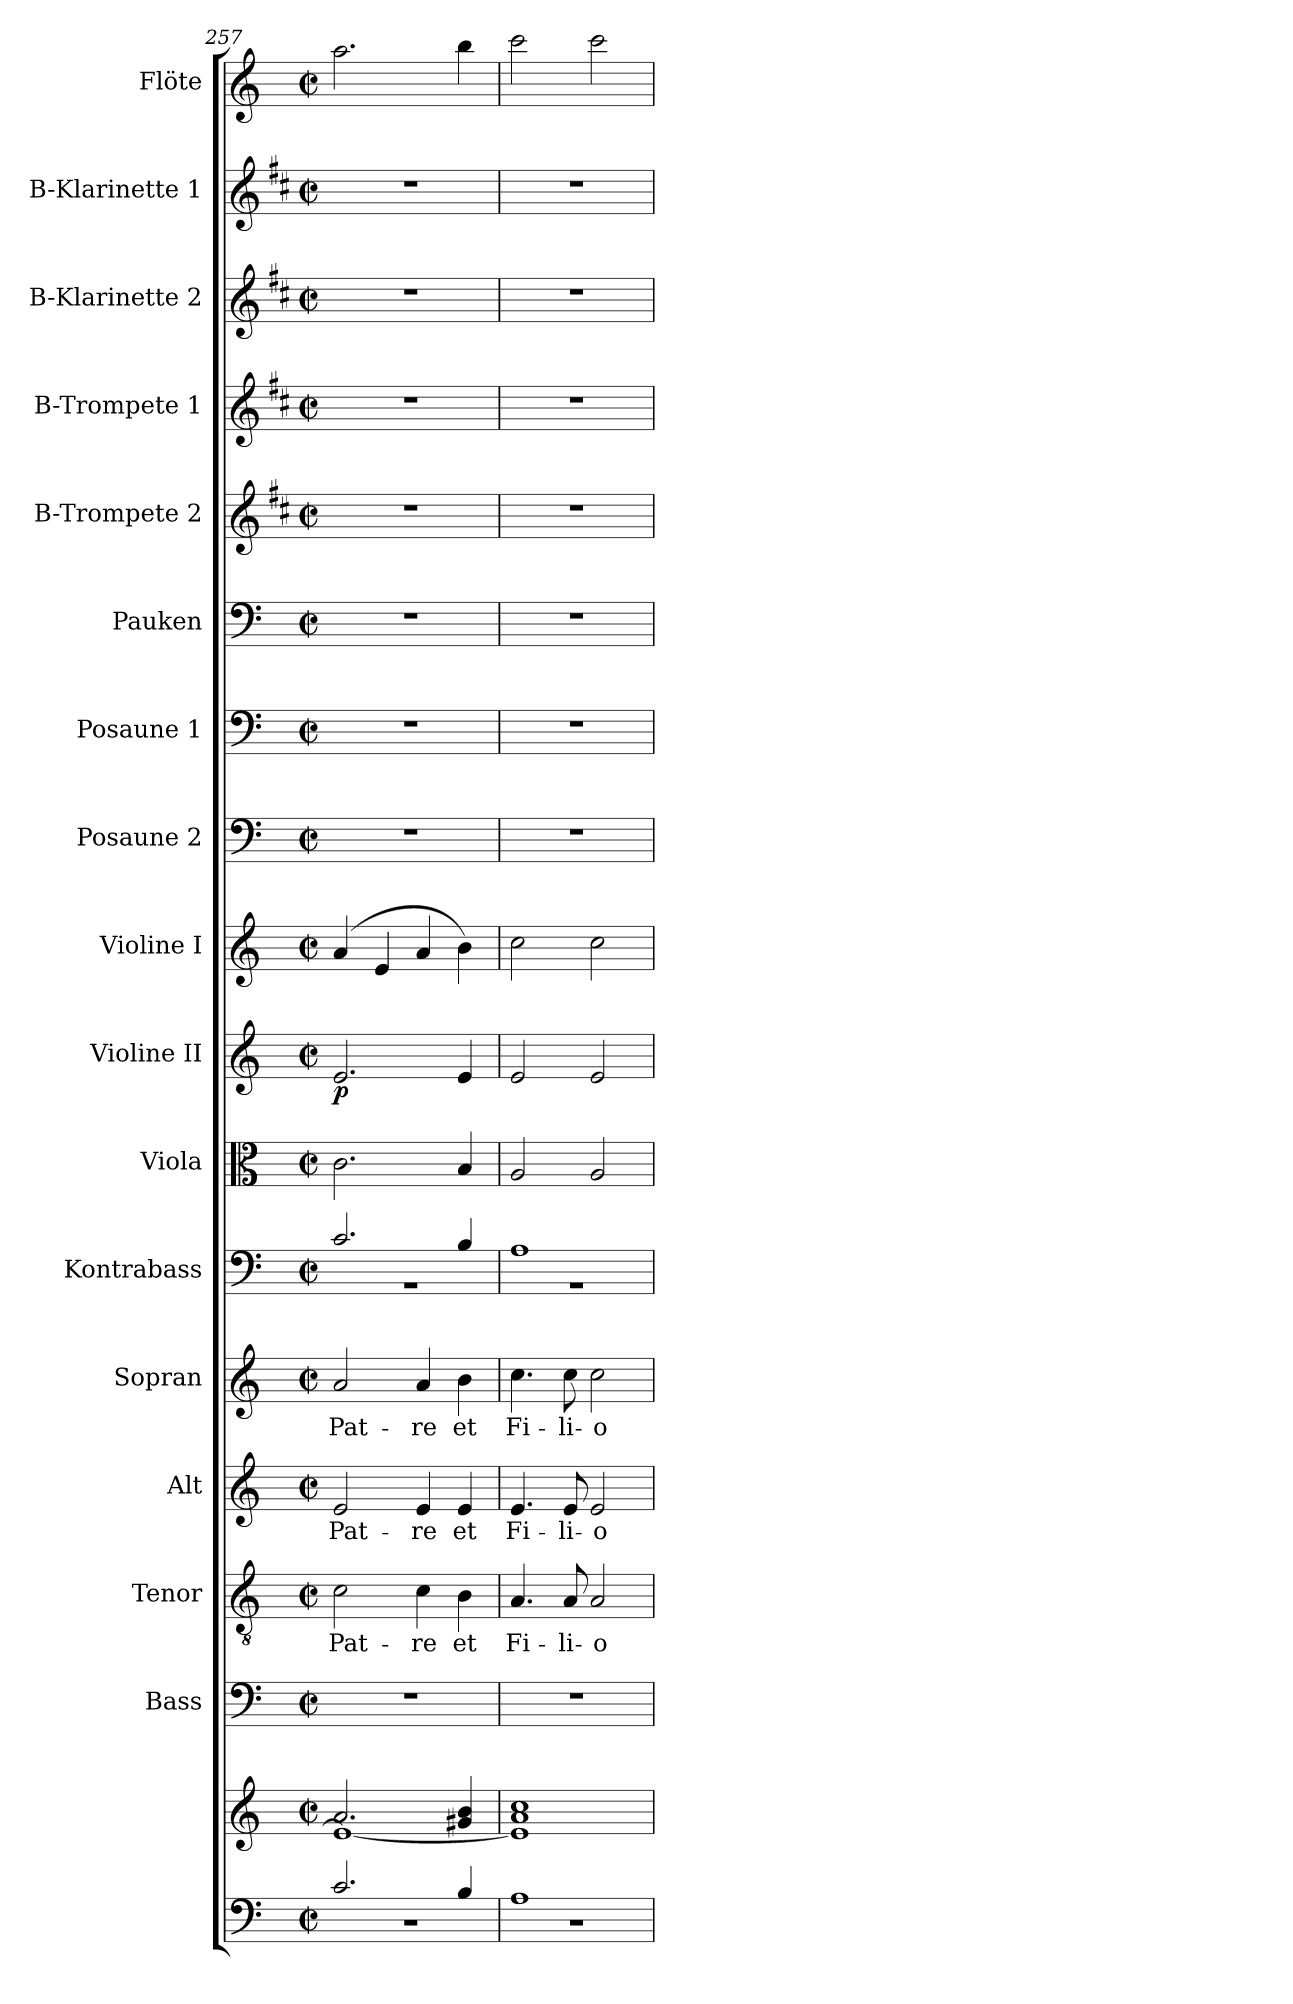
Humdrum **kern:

**kern	**kern	**kern	**kern	**text	**kern	**text	**kern	**text	**kern	**kern	**kern	**dynam	**kern	**kern	**kern	**kern	**kern	**kern	**kern	**kern	**kern
*part17	*part17	*part16	*part15	*part15	*part14	*part14	*part13	*part13	*part12	*part11	*part10	*part10	*part9	*part8	*part7	*part6	*part5	*part4	*part3	*part2	*part1
*staff18	*staff17	*staff16	*staff15	*staff15	*staff14	*staff14	*staff13	*staff13	*staff12	*staff11	*staff10	*staff10	*staff9	*staff8	*staff7	*staff6	*staff5	*staff4	*staff3	*staff2	*staff1
*	*	*I"Bass	*I"Tenor	*	*I"Alt	*	*I"Sopran	*	*I"Kontrabass	*I"Viola	*I"Violine II	*	*I"Violine I	*I"Posaune 2	*I"Posaune 1	*I"Pauken	*I"B-Trompete 2	*I"B-Trompete 1	*I"B-Klarinette 2	*I"B-Klarinette 1	*I"Flöte
*	*	*I'B.	*I'T.	*	*I'A.	*	*I'S.	*	*I'Kb.	*I'Vla.	*I'Vl. II	*	*I'Vl. I	*I'Pos. 2	*I'Pos. 1	*I'Pk.	*I'B Trp. 2	*I'B Trp. 1	*I'B Kl. 2	*I'B Kl. 1	*I'Fl.
*clefF4	*clefG2	*clefF4	*clefGv2	*	*clefG2	*	*clefG2	*	*clefF4	*clefC3	*clefG2	*	*clefG2	*clefF4	*clefF4	*clefF4	*clefG2	*clefG2	*clefG2	*clefG2	*clefG2
*	*	*	*	*	*	*	*	*	*ITrd7c12	*	*	*	*	*	*	*	*ITrd1c2	*ITrd1c2	*ITrd1c2	*ITrd1c2	*
*k[]	*k[]	*k[]	*k[]	*	*k[]	*	*k[]	*	*k[]	*k[]	*k[]	*	*k[]	*k[]	*k[]	*k[]	*k[]	*k[]	*k[]	*k[]	*k[]
*C:	*C:	*C:	*C:	*	*C:	*	*C:	*	*C:	*C:	*C:	*	*C:	*C:	*C:	*C:	*C:	*C:	*C:	*C:	*C:
*M2/2	*M2/2	*M2/2	*M2/2	*	*M2/2	*	*M2/2	*	*M2/2	*M2/2	*M2/2	*	*M2/2	*M2/2	*M2/2	*M2/2	*M2/2	*M2/2	*M2/2	*M2/2	*M2/2
*met(c|)	*met(c|)	*met(c|)	*met(c|)	*	*met(c|)	*	*met(c|)	*	*met(c|)	*met(c|)	*met(c|)	*	*met(c|)	*met(c|)	*met(c|)	*met(c|)	*met(c|)	*met(c|)	*met(c|)	*met(c|)	*met(c|)
=257	=257	=257	=257	=257	=257	=257	=257	=257	=257	=257	=257	=257	=257	=257	=257	=257	=257	=257	=257	=257	=257
*^	*^	*	*	*	*	*	*	*	*	*	*	*	*	*	*	*	*	*	*	*	*
!	!	!	!	!	!	!LO:LY:b	!	!LO:LY:b	!	!LO:LY:b	!	!	!	!LO:DY:b	!	!	!	!	!	!	!	!	!
*	*	*	*	*	*	*	*	*	*	*	*^	*	*	*	*	*	*	*	*	*	*	*	*
2.c/	1r	2.a/	1e_	1r	2c\	Pat-	2e/	Pat-	2a/	Pat-	2.C/	1rBB	2.c\	2.e/	p	(4a/	1r	1r	1r	1r	1r	1r	1r	2.aa\
.	.	.	.	.	.	.	.	.	.	.	.	.	.	.	.	4e/	.	.	.	.	.	.	.	.
!	!	!	!	!	!	!LO:LY:b	!	!LO:LY:b	!	!LO:LY:b	!	!	!	!	!	!	!	!	!	!	!	!	!	!
.	.	.	.	.	4c\	-re	4e/	-re	4a/	-re	.	.	.	.	.	4a/	.	.	.	.	.	.	.	.
!	!	!	!	!	!	!LO:LY:b	!	!LO:LY:b	!	!LO:LY:b	!	!	!	!	!	!	!	!	!	!	!	!	!	!
4B/	.	4g#X/ 4b/	.	.	4B\	et	4e/	et	4b\	et	4BB/	.	4B/	4e/	.	4b\)	.	.	.	.	.	.	.	4bb\
=258	=258	=258	=258	=258	=258	=258	=258	=258	=258	=258	=258	=258	=258	=258	=258	=258	=258	=258	=258	=258	=258	=258	=258	=258
!	!	!	!	!	!	!LO:LY:b	!	!LO:LY:b	!	!LO:LY:b	!	!	!	!	!	!	!	!	!	!	!	!	!	!
1A	1r	1a 1cc	1e]	1r	4.A/	Fi-	4.e/	Fi-	4.cc\	Fi-	1AA	1rBB	2A/	2e/	.	2cc\	1r	1r	1r	1r	1r	1r	1r	2ccc\
!	!	!	!	!	!	!LO:LY:b	!	!LO:LY:b	!	!LO:LY:b	!	!	!	!	!	!	!	!	!	!	!	!	!	!
.	.	.	.	.	8A/	-li-	8e/	-li-	8cc\	-li-	.	.	.	.	.	.	.	.	.	.	.	.	.	.
!	!	!	!	!	!	!LO:LY:b	!	!LO:LY:b	!	!LO:LY:b	!	!	!	!	!	!	!	!	!	!	!	!	!	!
.	.	.	.	.	2A/	-o	2e/	-o	2cc\	-o	.	.	2A/	2e/	.	2cc\	.	.	.	.	.	.	.	2ccc\
*v	*v	*	*	*	*	*	*	*	*	*	*v	*v	*	*	*	*	*	*	*	*	*	*	*	*
*	*v	*v	*	*	*	*	*	*	*	*	*	*	*	*	*	*	*	*	*	*	*	*
=	=	=	=	=	=	=	=	=	=	=	=	=	=	=	=	=	=	=	=	=	=
*-	*-	*-	*-	*-	*-	*-	*-	*-	*-	*-	*-	*-	*-	*-	*-	*-	*-	*-	*-	*-	*-
